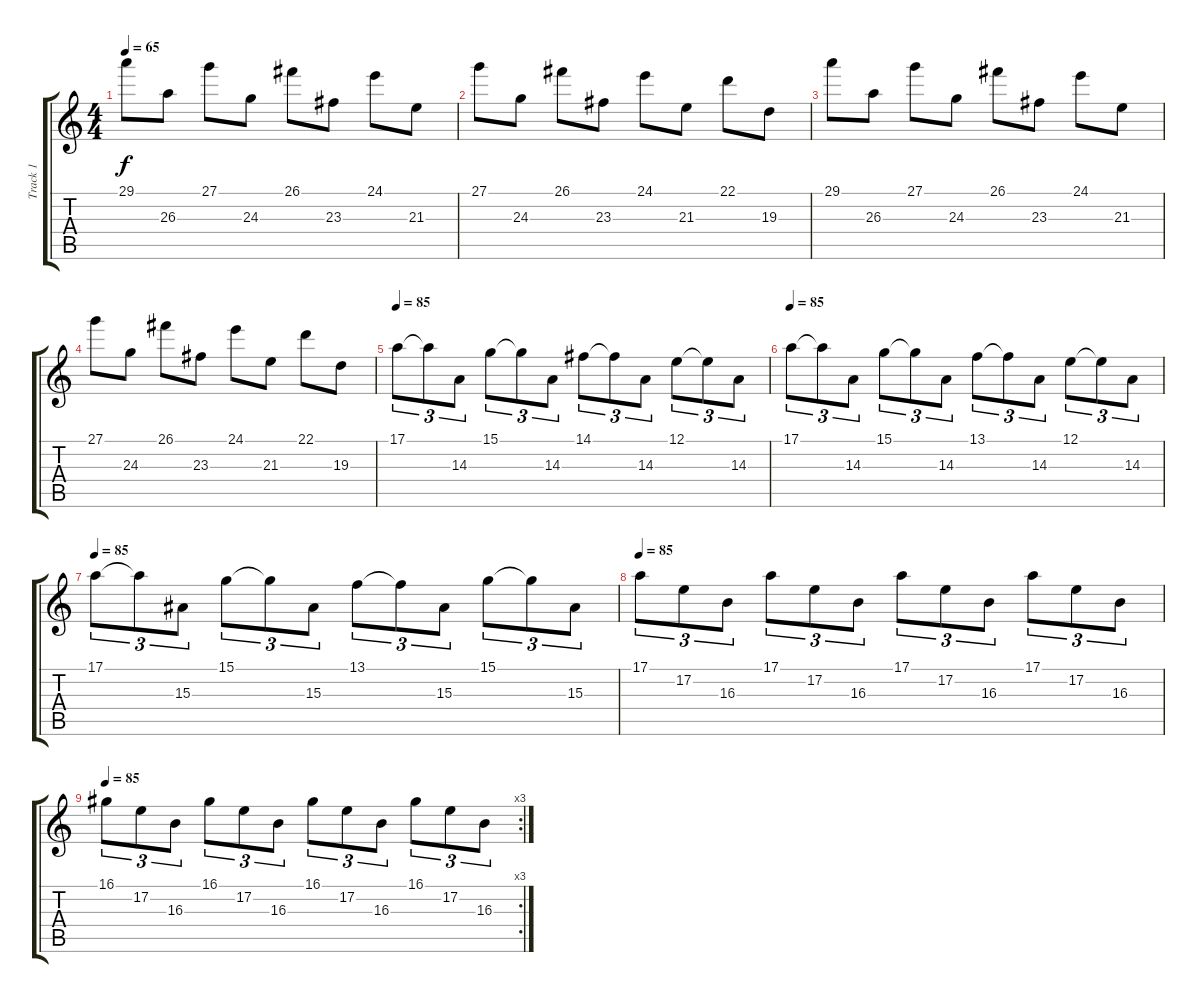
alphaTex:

\track ("Track 1" "Track 1") {instrument lead5charang}
\staff {score tabs}
\tuning (E4 B3 G3 D3 A2 E2) {hide}
\ts (4 4)
\tempo 65
\clef g2
\ks c
29.1.8{dy f} 26.3.8 27.1.8 24.3.8 26.1.8 23.3.8 24.1.8 21.3.8 |
27.1.8 24.3.8 26.1.8 23.3.8 24.1.8 21.3.8 22.1.8 19.3.8 |
29.1.8 26.3.8 27.1.8 24.3.8 26.1.8 23.3.8 24.1.8 21.3.8 |
27.1.8 24.3.8 26.1.8 23.3.8 24.1.8 21.3.8 22.1.8 19.3.8 |
\tempo 85
17.1.8{tu (3 2)} 17.1{t}.8{tu (3 2)} 14.3.8{tu (3 2)} 15.1.8{tu (3 2)} 15.1{t}.8{tu (3 2)} 14.3.8{tu (3 2)} 14.1.8{tu (3 2)} 14.1{t}.8{tu (3 2)} 14.3.8{tu (3 2)} 12.1.8{tu (3 2)} 12.1{t}.8{tu (3 2)} 14.3.8{tu (3 2)} |
\tempo 85
17.1.8{tu (3 2)} 17.1{t}.8{tu (3 2)} 14.3.8{tu (3 2)} 15.1.8{tu (3 2)} 15.1{t}.8{tu (3 2)} 14.3.8{tu (3 2)} 13.1.8{tu (3 2)} 13.1{t}.8{tu (3 2)} 14.3.8{tu (3 2)} 12.1.8{tu (3 2)} 12.1{t}.8{tu (3 2)} 14.3.8{tu (3 2)} |
\tempo 85
17.1.8{tu (3 2)} 17.1{t}.8{tu (3 2)} 15.3.8{tu (3 2)} 15.1.8{tu (3 2)} 15.1{t}.8{tu (3 2)} 15.3.8{tu (3 2)} 13.1.8{tu (3 2)} 13.1{t}.8{tu (3 2)} 15.3.8{tu (3 2)} 15.1.8{tu (3 2)} 15.1{t}.8{tu (3 2)} 15.3.8{tu (3 2)} |
\tempo 85
17.1.8{tu (3 2)} 17.2.8{tu (3 2)} 16.3.8{tu (3 2)} 17.1.8{tu (3 2)} 17.2.8{tu (3 2)} 16.3.8{tu (3 2)} 17.1.8{tu (3 2)} 17.2.8{tu (3 2)} 16.3.8{tu (3 2)} 17.1.8{tu (3 2)} 17.2.8{tu (3 2)} 16.3.8{tu (3 2)} |
\rc 3
\tempo 85
16.1.8{tu (3 2)} 17.2.8{tu (3 2)} 16.3.8{tu (3 2)} 16.1.8{tu (3 2)} 17.2.8{tu (3 2)} 16.3.8{tu (3 2)} 16.1.8{tu (3 2)} 17.2.8{tu (3 2)} 16.3.8{tu (3 2)} 16.1.8{tu (3 2)} 17.2.8{tu (3 2)} 16.3.8{tu (3 2)}
